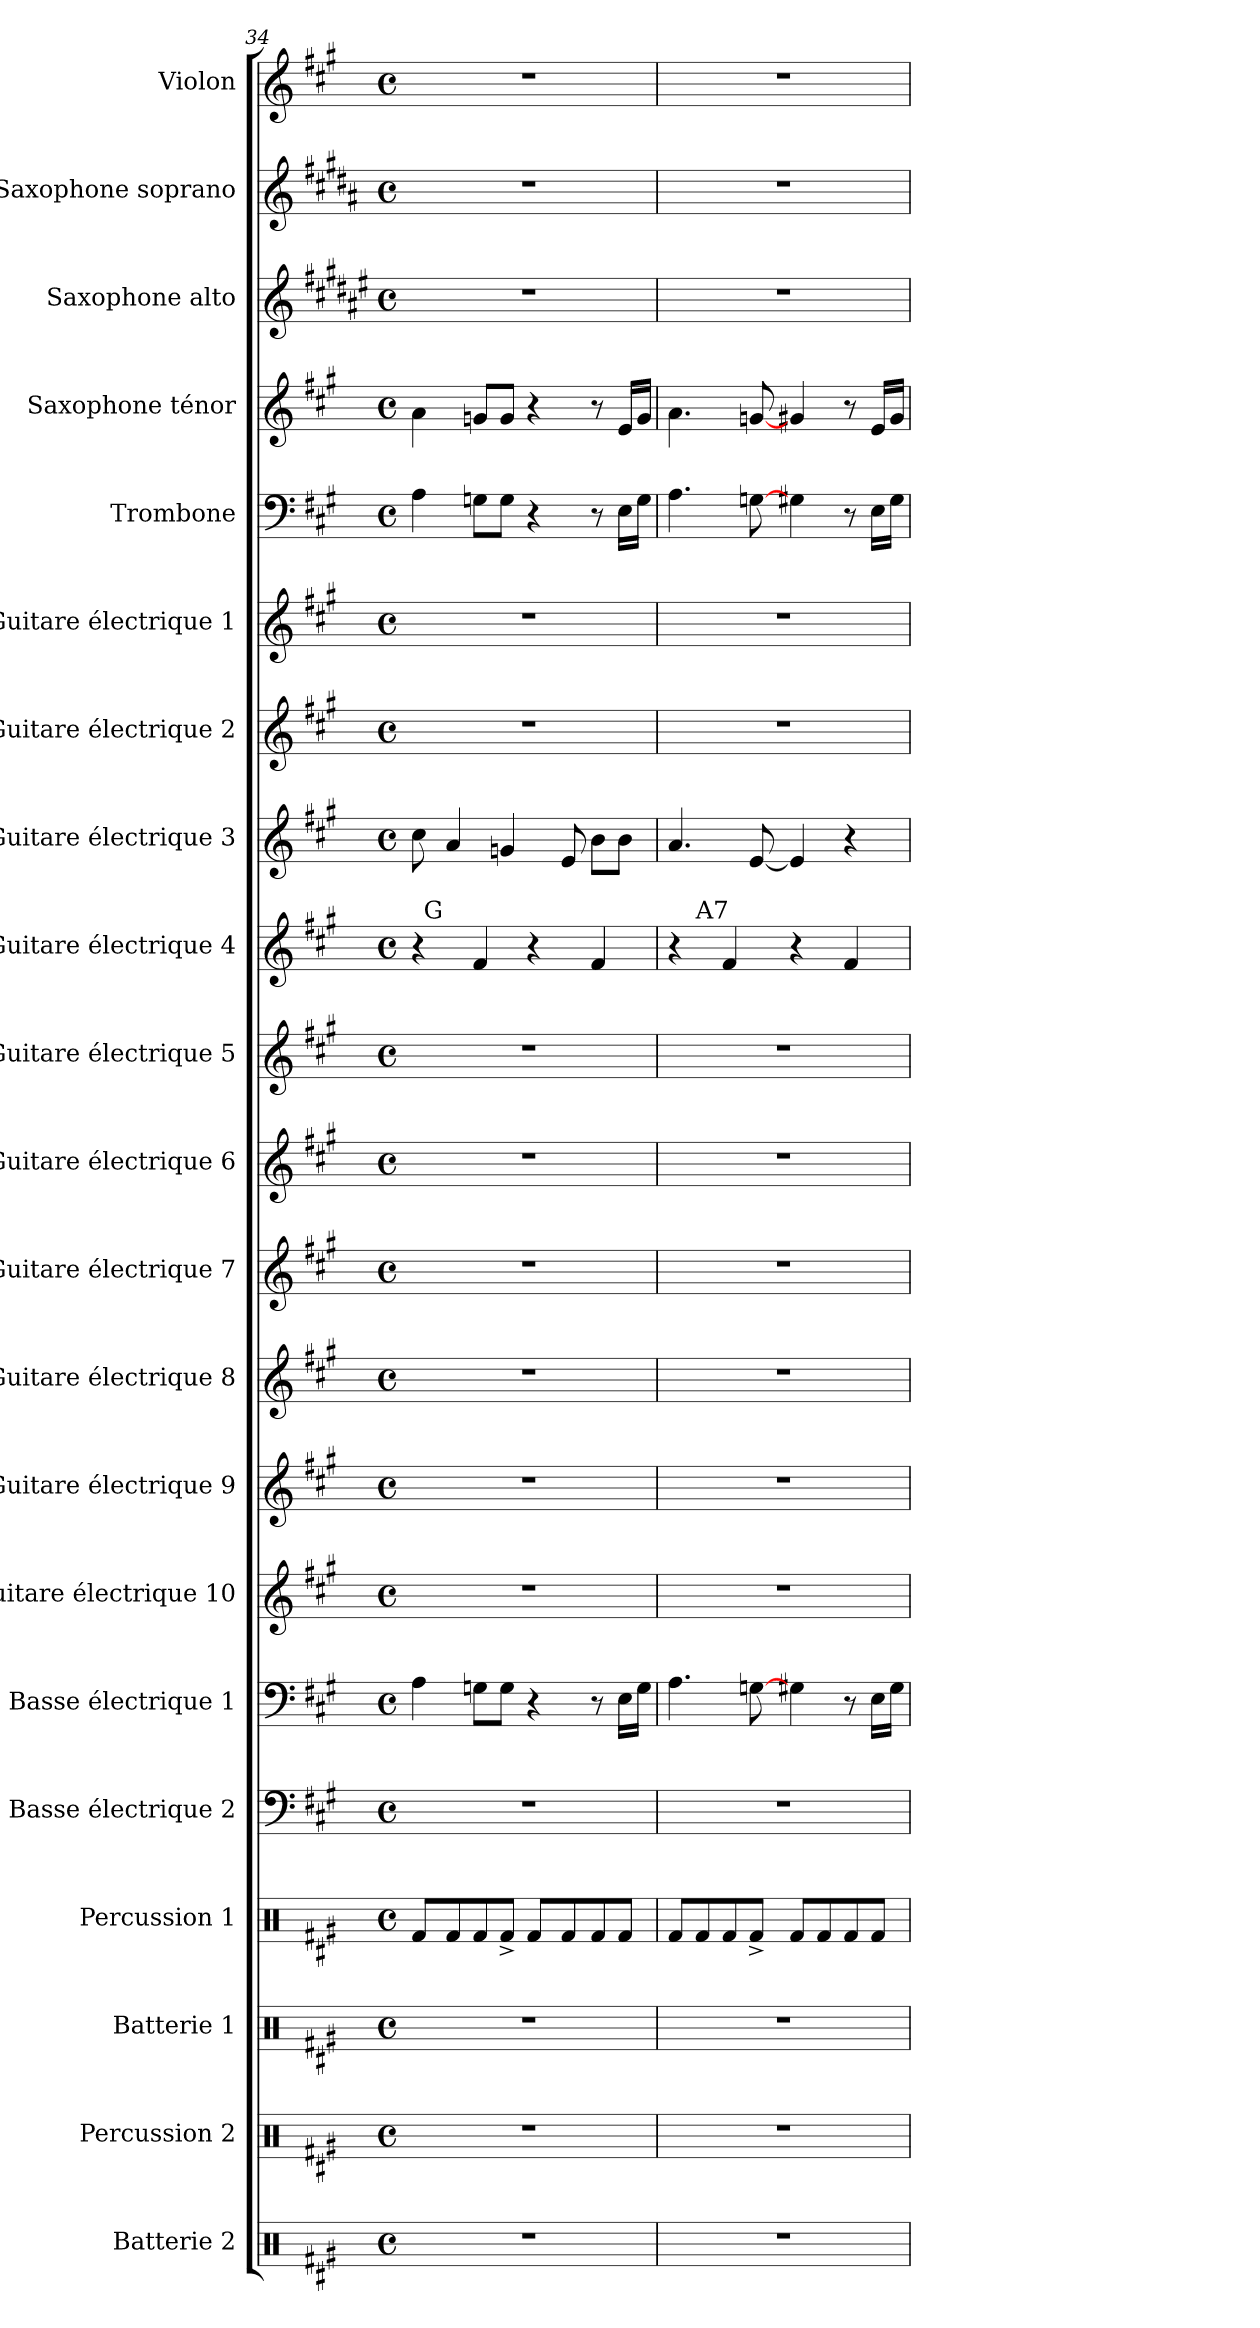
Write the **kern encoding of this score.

**kern	**kern	**kern	**kern	**kern	**kern	**kern	**kern	**kern	**kern	**kern	**kern	**kern	**kern	**kern	**kern	**kern	**kern	**kern	**kern	**kern
*part21	*part20	*part19	*part18	*part17	*part16	*part15	*part14	*part13	*part12	*part11	*part10	*part9	*part8	*part7	*part6	*part5	*part4	*part3	*part2	*part1
*staff21	*staff20	*staff19	*staff18	*staff17	*staff16	*staff15	*staff14	*staff13	*staff12	*staff11	*staff10	*staff9	*staff8	*staff7	*staff6	*staff5	*staff4	*staff3	*staff2	*staff1
*I"Batterie 2	*I"Percussion 2	*I"Batterie 1	*I"Percussion 1	*I"Basse électrique 2	*I"Basse électrique 1	*I"Guitare électrique 10	*I"Guitare électrique 9	*I"Guitare électrique 8	*I"Guitare électrique 7	*I"Guitare électrique 6	*I"Guitare électrique 5	*I"Guitare électrique 4	*I"Guitare électrique 3	*I"Guitare électrique 2	*I"Guitare électrique 1	*I"Trombone	*I"Saxophone ténor	*I"Saxophone alto	*I"Saxophone soprano	*I"Violon
*I'Batt. 2	*I'Perc. 2	*I'Batt. 1	*I'Perc. 1	*I'B.ƒ. 2	*I'B.ƒ. 1	*I'Gtr.ƒ. 10	*I'Gtr.ƒ. 9	*I'Gtr.ƒ. 8	*I'Gtr.ƒ. 7	*I'Gtr.ƒ. 6	*I'Gtr.ƒ. 5	*I'Gtr.ƒ. 4	*I'Gtr.ƒ. 3	*I'Gtr.ƒ. 2	*I'Gtr.ƒ. 1	*I'Tbn.	*I'Sx. T.	*I'Sx. A.	*I'Sx. S.	*I'Vln.
*clefX	*clefX	*clefX	*clefX	*clefF4	*clefF4	*clefG2	*clefG2	*clefG2	*clefG2	*clefG2	*clefG2	*clefG2	*clefG2	*clefG2	*clefG2	*clefF4	*clefG2	*clefG2	*clefG2	*clefG2
*	*	*	*	*ITrd7c12	*ITrd7c12	*ITrd7c12	*ITrd7c12	*ITrd7c12	*ITrd7c12	*ITrd7c12	*ITrd7c12	*ITrd7c12	*ITrd7c12	*ITrd7c12	*ITrd7c12	*	*ITrd8c14	*ITrd5c9	*ITrd1c2	*
*k[f#c#g#]	*k[f#c#g#]	*k[f#c#g#]	*k[f#c#g#]	*k[f#c#g#]	*k[f#c#g#]	*k[f#c#g#]	*k[f#c#g#]	*k[f#c#g#]	*k[f#c#g#]	*k[f#c#g#]	*k[f#c#g#]	*k[f#c#g#]	*k[f#c#g#]	*k[f#c#g#]	*k[f#c#g#]	*k[f#c#g#]	*k[f#c#g#]	*k[f#c#g#]	*k[f#c#g#]	*k[f#c#g#]
*A:	*A:	*A:	*A:	*A:	*A:	*A:	*A:	*A:	*A:	*A:	*A:	*A:	*A:	*A:	*A:	*A:	*A:	*A:	*A:	*A:
*M4/4	*M4/4	*M4/4	*M4/4	*M4/4	*M4/4	*M4/4	*M4/4	*M4/4	*M4/4	*M4/4	*M4/4	*M4/4	*M4/4	*M4/4	*M4/4	*M4/4	*M4/4	*M4/4	*M4/4	*M4/4
*met(c)	*met(c)	*met(c)	*met(c)	*met(c)	*met(c)	*met(c)	*met(c)	*met(c)	*met(c)	*met(c)	*met(c)	*met(c)	*met(c)	*met(c)	*met(c)	*met(c)	*met(c)	*met(c)	*met(c)	*met(c)
=34	=34	=34	=34	=34	=34	=34	=34	=34	=34	=34	=34	=34	=34	=34	=34	=34	=34	=34	=34	=34
*	*	*	*	*	*	*	*	*	*	*	*	*^	*	*	*	*	*	*	*	*
1r	1r	1r	8Rf/L	1r	4AA\	1r	1r	1r	1r	1r	1r	4r	32ryy	8c#\	1r	1r	4A\	4A\	1r	1r	1r
!	!	!	!	!	!	!	!	!	!	!	!	!	!LO:TX:a:t=G	!	!	!	!	!	!	!	!
.	.	.	.	.	.	.	.	.	.	.	.	.	2ryy	.	.	.	.	.	.	.	.
.	.	.	8Rf/	.	.	.	.	.	.	.	.	.	.	4A/	.	.	.	.	.	.	.
.	.	.	8Rf/	.	8GGn\L	.	.	.	.	.	.	4F#/	.	.	.	.	8Gn\L	8Gn/L	.	.	.
.	.	.	8Rf^</J	.	8GG\J	.	.	.	.	.	.	.	.	4Gn/	.	.	8G\J	8G/J	.	.	.
.	.	.	8Rf/L	.	4r	.	.	.	.	.	.	4r	.	.	.	.	4r	4r	.	.	.
.	.	.	.	.	.	.	.	.	.	.	.	.	4...ryy	.	.	.	.	.	.	.	.
.	.	.	8Rf/	.	.	.	.	.	.	.	.	.	.	8E/	.	.	.	.	.	.	.
.	.	.	8Rf/	.	8r	.	.	.	.	.	.	4F#/	.	8B\L	.	.	8r	8r	.	.	.
.	.	.	8Rf/J	.	16EE\LL	.	.	.	.	.	.	.	.	8B\J	.	.	16E\LL	16E/LL	.	.	.
.	.	.	.	.	16GG\JJ	.	.	.	.	.	.	.	.	.	.	.	16G\JJ	16G/JJ	.	.	.
=35	=35	=35	=35	=35	=35	=35	=35	=35	=35	=35	=35	=35	=35	=35	=35	=35	=35	=35	=35	=35	=35
1r	1r	1r	8Rf/L	1r	4.AA\	1r	1r	1r	1r	1r	1r	4r	8ryy	4.A/	1r	1r	4.A\	4.A\	1r	1r	1r
!	!	!	!	!	!	!	!	!	!	!	!	!	!LO:TX:a:t=A7	!	!	!	!	!	!	!	!
.	.	.	8Rf/	.	.	.	.	.	.	.	.	.	2..ryy	.	.	.	.	.	.	.	.
.	.	.	8Rf/	.	.	.	.	.	.	.	.	4F#/	.	.	.	.	.	.	.	.	.
.	.	.	8Rf^</J	.	[8GGn\	.	.	.	.	.	.	.	.	[8E/	.	.	[8Gn\	[8Gn/	.	.	.
.	.	.	8Rf/L	.	4GG#\	.	.	.	.	.	.	4r	.	4E/]	.	.	4G#\	4G#/	.	.	.
.	.	.	8Rf/	.	.	.	.	.	.	.	.	.	.	.	.	.	.	.	.	.	.
.	.	.	8Rf/	.	8r	.	.	.	.	.	.	4F#/	.	4r	.	.	8r	8r	.	.	.
.	.	.	8Rf/J	.	16EE\LL	.	.	.	.	.	.	.	.	.	.	.	16E\LL	16E/LL	.	.	.
.	.	.	.	.	16GG#\JJ	.	.	.	.	.	.	.	.	.	.	.	16G#\JJ	16G#/JJ	.	.	.
*	*	*	*	*	*	*	*	*	*	*	*	*v	*v	*	*	*	*	*	*	*	*
=	=	=	=	=	=	=	=	=	=	=	=	=	=	=	=	=	=	=	=	=
*-	*-	*-	*-	*-	*-	*-	*-	*-	*-	*-	*-	*-	*-	*-	*-	*-	*-	*-	*-	*-
